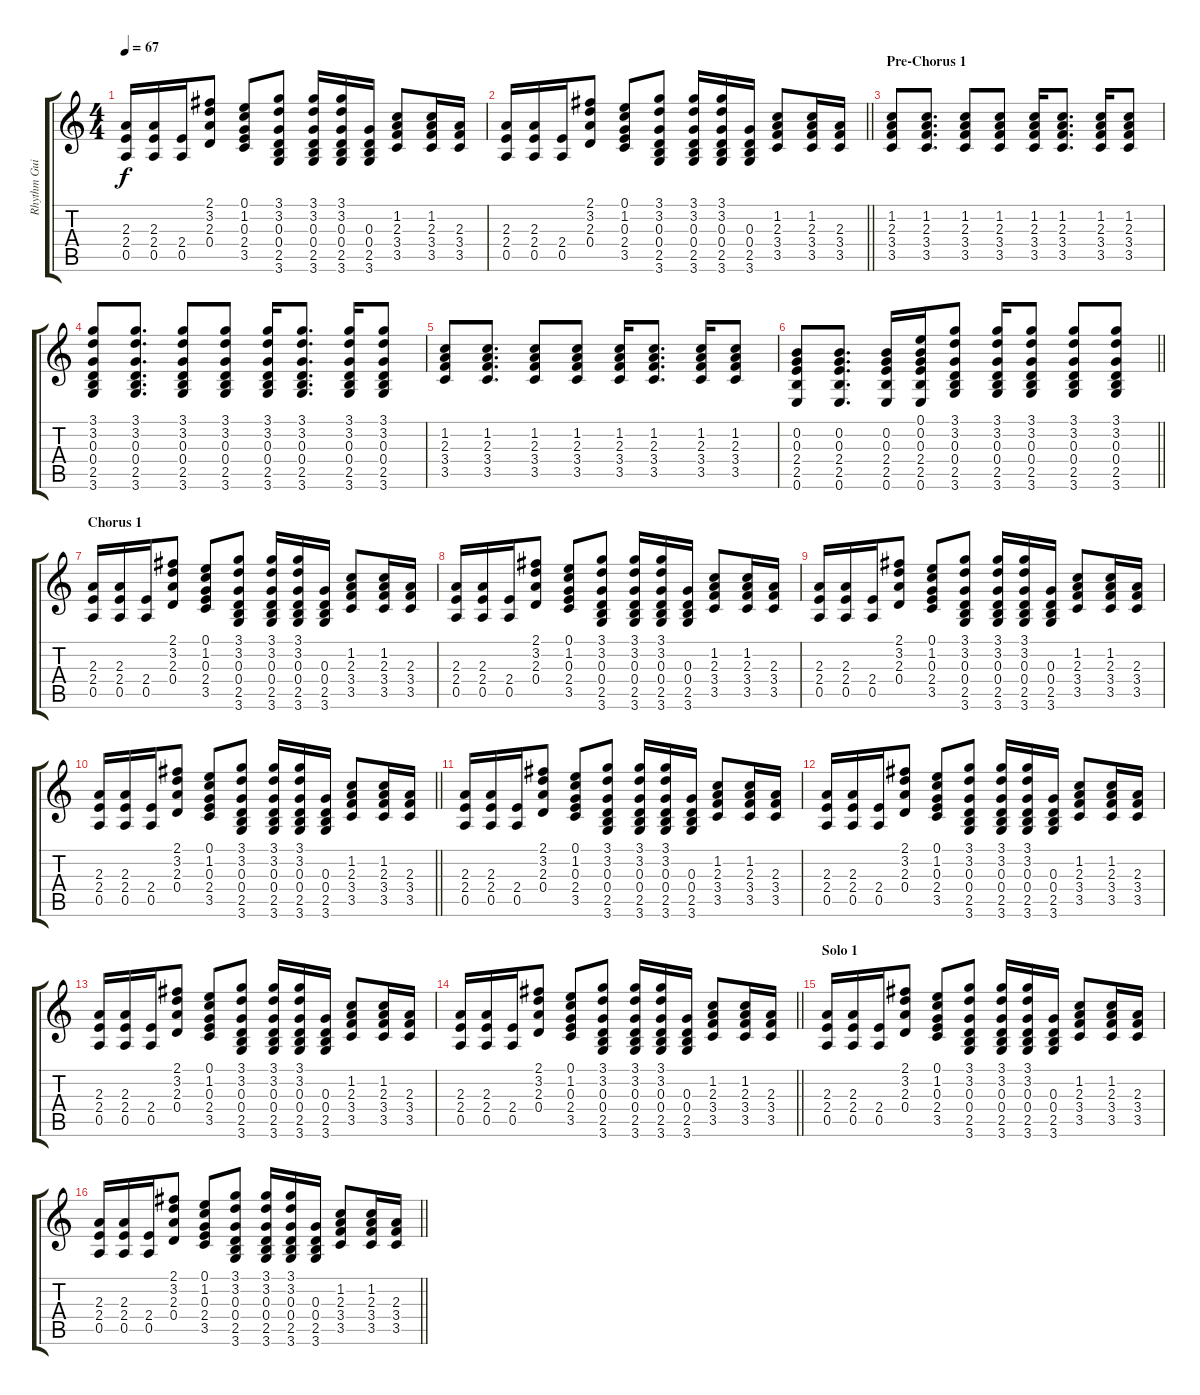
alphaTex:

\track ("Rhythm Guitar" "Rhythm Gui") {instrument distortionguitar}
\staff {score tabs}
\tuning (E4 B3 G3 D3 A2 E2) {hide}
\ts (4 4)
\tempo 67
\clef g2
\ks c
(2.3 2.4 0.5).16{dy f} (2.3 2.4 0.5).16 (2.4 0.5).16 (2.1 3.2 2.3 0.4).8 (0.1 1.2 0.3 2.4 3.5).8 (3.1 3.2 0.3 0.4 2.5 3.6).8 (3.1 3.2 0.3 0.4 2.5 3.6).16 (3.1 3.2 0.3 0.4 2.5 3.6).16 (0.3 0.4 2.5 3.6).16 (1.2 2.3 3.4 3.5).8 (1.2 2.3 3.4 3.5).16 (2.3 3.4 3.5).16 |
\barLineRight lightlight
(2.3 2.4 0.5).16 (2.3 2.4 0.5).16 (2.4 0.5).16 (2.1 3.2 2.3 0.4).8 (0.1 1.2 0.3 2.4 3.5).8 (3.1 3.2 0.3 0.4 2.5 3.6).8 (3.1 3.2 0.3 0.4 2.5 3.6).16 (3.1 3.2 0.3 0.4 2.5 3.6).16 (0.3 0.4 2.5 3.6).16 (1.2 2.3 3.4 3.5).8 (1.2 2.3 3.4 3.5).16 (2.3 3.4 3.5).16 |
\section ("" "Pre-Chorus 1")
(1.2 2.3 3.4 3.5).8 (1.2 2.3 3.4 3.5).8{d} (1.2 2.3 3.4 3.5).8 (1.2 2.3 3.4 3.5).8 (1.2 2.3 3.4 3.5).16 (1.2 2.3 3.4 3.5).8{d} (1.2 2.3 3.4 3.5).16 (1.2 2.3 3.4 3.5).8 |
(3.1 3.2 0.3 0.4 2.5 3.6).8 (3.1 3.2 0.3 0.4 2.5 3.6).8{d} (3.1 3.2 0.3 0.4 2.5 3.6).8 (3.1 3.2 0.3 0.4 2.5 3.6).8 (3.1 3.2 0.3 0.4 2.5 3.6).16 (3.1 3.2 0.3 0.4 2.5 3.6).8{d} (3.1 3.2 0.3 0.4 2.5 3.6).16 (3.1 3.2 0.3 0.4 2.5 3.6).8 |
(1.2 2.3 3.4 3.5).8 (1.2 2.3 3.4 3.5).8{d} (1.2 2.3 3.4 3.5).8 (1.2 2.3 3.4 3.5).8 (1.2 2.3 3.4 3.5).16 (1.2 2.3 3.4 3.5).8{d} (1.2 2.3 3.4 3.5).16 (1.2 2.3 3.4 3.5).8 |
\barLineRight lightlight
(0.2 0.3 2.4 2.5 0.6).8 (0.2 0.3 2.4 2.5 0.6).8{d} (0.2 0.3 2.4 2.5 0.6).16 (0.1 0.2 0.3 2.4 2.5 0.6).16 (3.1 3.2 0.3 0.4 2.5 3.6).8 (3.1 3.2 0.3 0.4 2.5 3.6).16 (3.1 3.2 0.3 0.4 2.5 3.6).8 (3.1 3.2 0.3 0.4 2.5 3.6).8 (3.1 3.2 0.3 0.4 2.5 3.6).8 |
\section ("" "Chorus 1")
(2.3 2.4 0.5).16 (2.3 2.4 0.5).16 (2.4 0.5).16 (2.1 3.2 2.3 0.4).8 (0.1 1.2 0.3 2.4 3.5).8 (3.1 3.2 0.3 0.4 2.5 3.6).8 (3.1 3.2 0.3 0.4 2.5 3.6).16 (3.1 3.2 0.3 0.4 2.5 3.6).16 (0.3 0.4 2.5 3.6).16 (1.2 2.3 3.4 3.5).8 (1.2 2.3 3.4 3.5).16 (2.3 3.4 3.5).16 |
(2.3 2.4 0.5).16 (2.3 2.4 0.5).16 (2.4 0.5).16 (2.1 3.2 2.3 0.4).8 (0.1 1.2 0.3 2.4 3.5).8 (3.1 3.2 0.3 0.4 2.5 3.6).8 (3.1 3.2 0.3 0.4 2.5 3.6).16 (3.1 3.2 0.3 0.4 2.5 3.6).16 (0.3 0.4 2.5 3.6).16 (1.2 2.3 3.4 3.5).8 (1.2 2.3 3.4 3.5).16 (2.3 3.4 3.5).16 |
(2.3 2.4 0.5).16 (2.3 2.4 0.5).16 (2.4 0.5).16 (2.1 3.2 2.3 0.4).8 (0.1 1.2 0.3 2.4 3.5).8 (3.1 3.2 0.3 0.4 2.5 3.6).8 (3.1 3.2 0.3 0.4 2.5 3.6).16 (3.1 3.2 0.3 0.4 2.5 3.6).16 (0.3 0.4 2.5 3.6).16 (1.2 2.3 3.4 3.5).8 (1.2 2.3 3.4 3.5).16 (2.3 3.4 3.5).16 |
\barLineRight lightlight
(2.3 2.4 0.5).16 (2.3 2.4 0.5).16 (2.4 0.5).16 (2.1 3.2 2.3 0.4).8 (0.1 1.2 0.3 2.4 3.5).8 (3.1 3.2 0.3 0.4 2.5 3.6).8 (3.1 3.2 0.3 0.4 2.5 3.6).16 (3.1 3.2 0.3 0.4 2.5 3.6).16 (0.3 0.4 2.5 3.6).16 (1.2 2.3 3.4 3.5).8 (1.2 2.3 3.4 3.5).16 (2.3 3.4 3.5).16 |
(2.3 2.4 0.5).16 (2.3 2.4 0.5).16 (2.4 0.5).16 (2.1 3.2 2.3 0.4).8 (0.1 1.2 0.3 2.4 3.5).8 (3.1 3.2 0.3 0.4 2.5 3.6).8 (3.1 3.2 0.3 0.4 2.5 3.6).16 (3.1 3.2 0.3 0.4 2.5 3.6).16 (0.3 0.4 2.5 3.6).16 (1.2 2.3 3.4 3.5).8 (1.2 2.3 3.4 3.5).16 (2.3 3.4 3.5).16 |
(2.3 2.4 0.5).16 (2.3 2.4 0.5).16 (2.4 0.5).16 (2.1 3.2 2.3 0.4).8 (0.1 1.2 0.3 2.4 3.5).8 (3.1 3.2 0.3 0.4 2.5 3.6).8 (3.1 3.2 0.3 0.4 2.5 3.6).16 (3.1 3.2 0.3 0.4 2.5 3.6).16 (0.3 0.4 2.5 3.6).16 (1.2 2.3 3.4 3.5).8 (1.2 2.3 3.4 3.5).16 (2.3 3.4 3.5).16 |
(2.3 2.4 0.5).16 (2.3 2.4 0.5).16 (2.4 0.5).16 (2.1 3.2 2.3 0.4).8 (0.1 1.2 0.3 2.4 3.5).8 (3.1 3.2 0.3 0.4 2.5 3.6).8 (3.1 3.2 0.3 0.4 2.5 3.6).16 (3.1 3.2 0.3 0.4 2.5 3.6).16 (0.3 0.4 2.5 3.6).16 (1.2 2.3 3.4 3.5).8 (1.2 2.3 3.4 3.5).16 (2.3 3.4 3.5).16 |
\barLineRight lightlight
(2.3 2.4 0.5).16 (2.3 2.4 0.5).16 (2.4 0.5).16 (2.1 3.2 2.3 0.4).8 (0.1 1.2 0.3 2.4 3.5).8 (3.1 3.2 0.3 0.4 2.5 3.6).8 (3.1 3.2 0.3 0.4 2.5 3.6).16 (3.1 3.2 0.3 0.4 2.5 3.6).16 (0.3 0.4 2.5 3.6).16 (1.2 2.3 3.4 3.5).8 (1.2 2.3 3.4 3.5).16 (2.3 3.4 3.5).16 |
\section ("" "Solo 1")
(2.3 2.4 0.5).16 (2.3 2.4 0.5).16 (2.4 0.5).16 (2.1 3.2 2.3 0.4).8 (0.1 1.2 0.3 2.4 3.5).8 (3.1 3.2 0.3 0.4 2.5 3.6).8 (3.1 3.2 0.3 0.4 2.5 3.6).16 (3.1 3.2 0.3 0.4 2.5 3.6).16 (0.3 0.4 2.5 3.6).16 (1.2 2.3 3.4 3.5).8 (1.2 2.3 3.4 3.5).16 (2.3 3.4 3.5).16 |
\barLineRight lightlight
(2.3 2.4 0.5).16 (2.3 2.4 0.5).16 (2.4 0.5).16 (2.1 3.2 2.3 0.4).8 (0.1 1.2 0.3 2.4 3.5).8 (3.1 3.2 0.3 0.4 2.5 3.6).8 (3.1 3.2 0.3 0.4 2.5 3.6).16 (3.1 3.2 0.3 0.4 2.5 3.6).16 (0.3 0.4 2.5 3.6).16 (1.2 2.3 3.4 3.5).8 (1.2 2.3 3.4 3.5).16 (2.3 3.4 3.5).16
